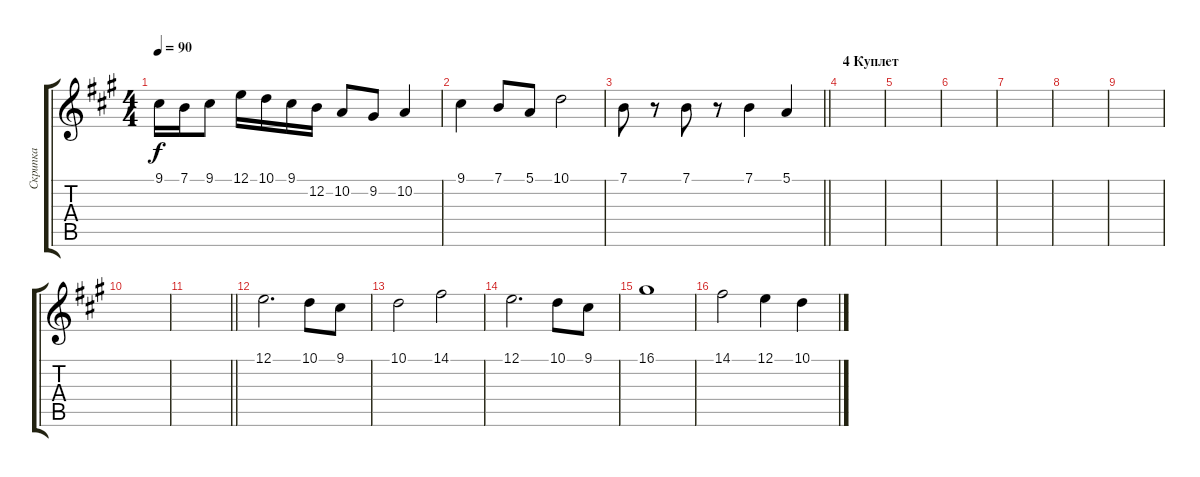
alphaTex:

\track ("Скрипка" "Скрипка") {instrument stringensemble1}
\staff {score tabs}
\tuning (E4 B3 G3 D3 A2 E2) {hide}
\ts (4 4)
\tempo 90
\clef g2
\ks f#minor
9.1.16{dy f} 7.1.16 9.1.8 12.1.16 10.1.16 9.1.16 12.2.16 10.2.8 9.2.8 10.2.4 |
9.1.4 7.1.8 5.1.8 10.1.2 |
\barLineRight lightlight
7.1.8 r.8 7.1.8 r.8 7.1.4 5.1.4 |
\section ("" "4 Куплет")
|
|
|
|
|
|
|
\barLineRight lightlight
|
12.1.2{d} 10.1.8 9.1.8 |
10.1.2 14.1.2 |
12.1.2{d} 10.1.8 9.1.8 |
16.1.1 |
14.1.2 12.1.4 10.1.4
